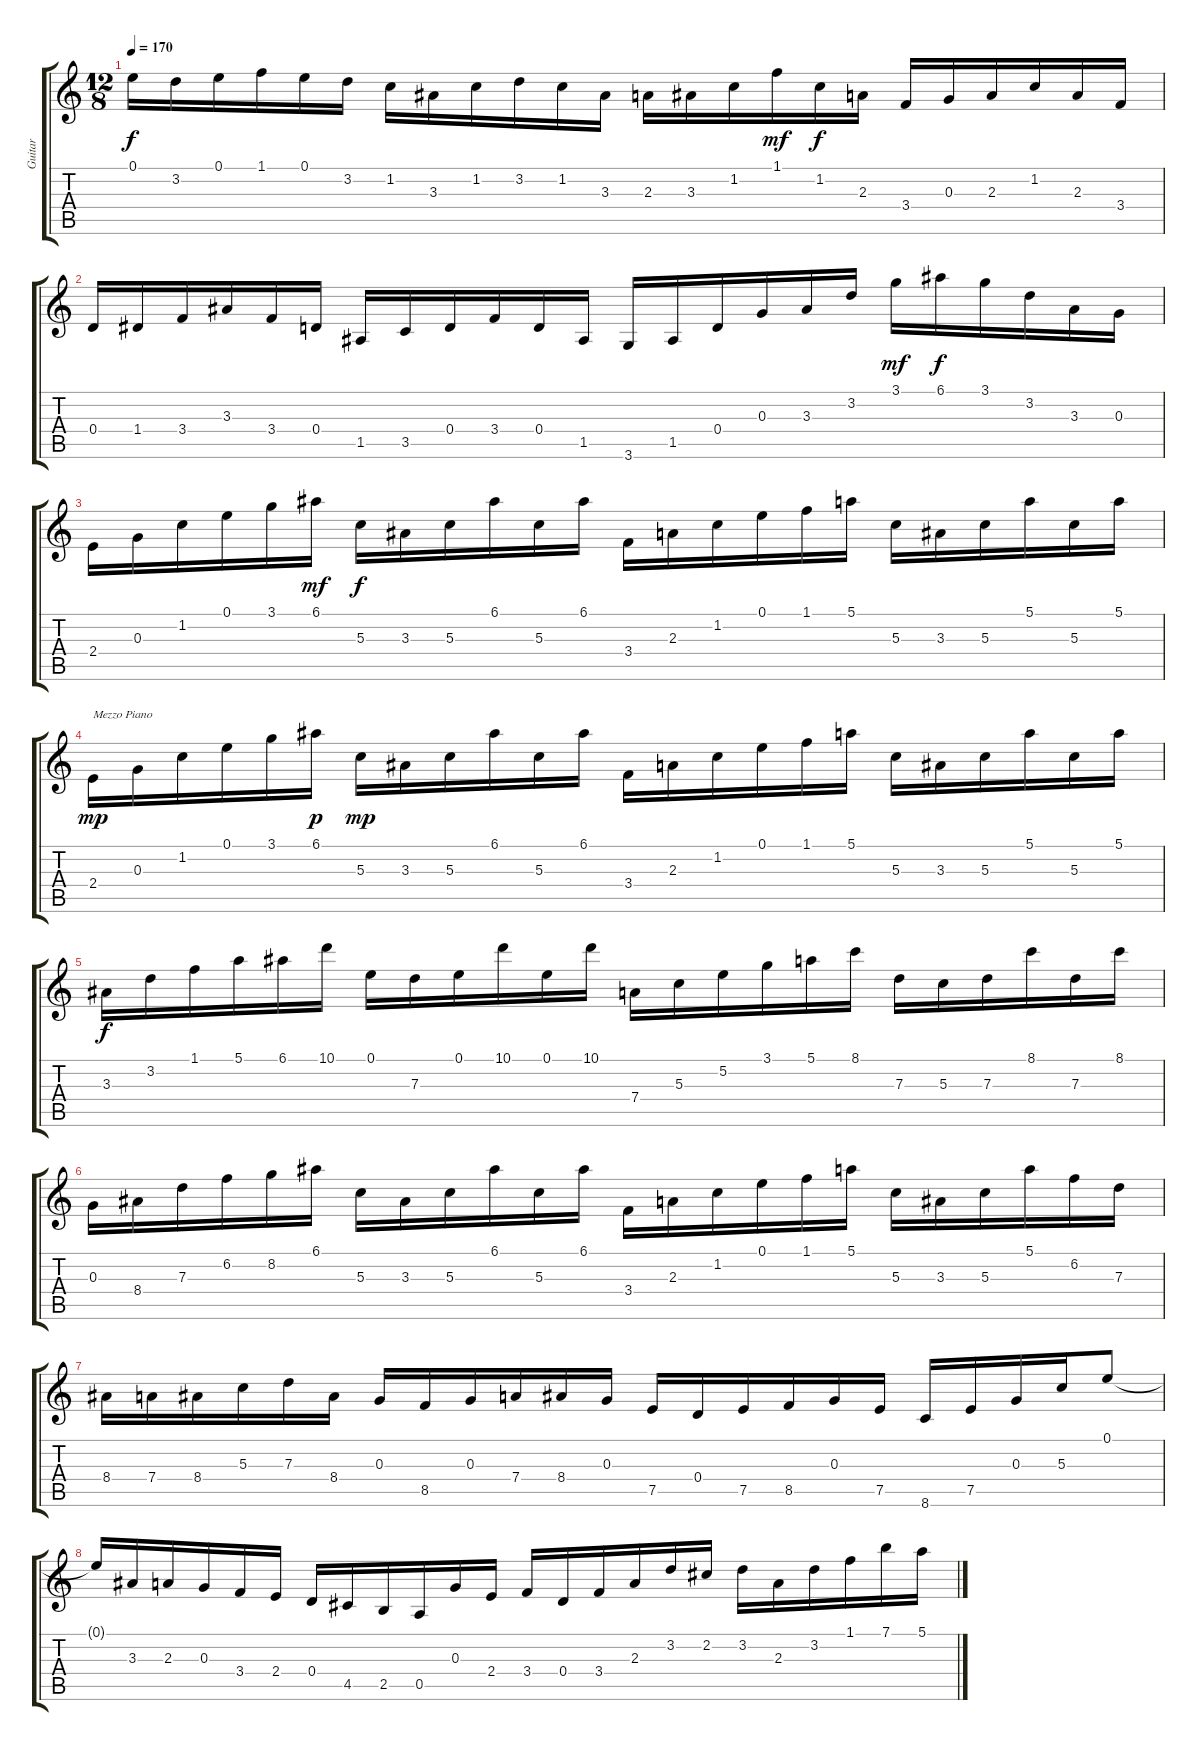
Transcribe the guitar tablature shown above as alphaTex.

\track ("Guitar" "Guitar") {instrument acousticguitarnylon}
\staff {score tabs}
\tuning (E4 B3 G3 D3 A2 E2) {hide}
\ts (12 8)
\tempo 170
\clef g2
\ks c
0.1.16{dy f} 3.2.16 0.1.16 1.1.16 0.1.16 3.2.16 1.2.16 3.3.16 1.2.16 3.2.16 1.2.16 3.3.16 2.3.16 3.3.16 1.2.16 1.1.16{dy mf} 1.2.16{dy f} 2.3.16 3.4.16 0.3.16 2.3.16 1.2.16 2.3.16 3.4.16 |
0.4.16 1.4.16 3.4.16 3.3.16 3.4.16 0.4.16 1.5.16 3.5.16 0.4.16 3.4.16 0.4.16 1.5.16 3.6.16 1.5.16 0.4.16 0.3.16 3.3.16 3.2.16 3.1.16{dy mf} 6.1.16{dy f} 3.1.16 3.2.16 3.3.16 0.3.16 |
2.4.16 0.3.16 1.2.16 0.1.16 3.1.16 6.1.16{dy mf} 5.3.16{dy f} 3.3.16 5.3.16 6.1.16 5.3.16 6.1.16 3.4.16 2.3.16 1.2.16 0.1.16 1.1.16 5.1.16 5.3.16 3.3.16 5.3.16 5.1.16 5.3.16 5.1.16 |
2.4.16{txt "Mezzo Piano" dy mp} 0.3.16 1.2.16 0.1.16 3.1.16 6.1.16{dy p} 5.3.16{dy mp} 3.3.16 5.3.16 6.1.16 5.3.16 6.1.16 3.4.16 2.3.16 1.2.16 0.1.16 1.1.16 5.1.16 5.3.16 3.3.16 5.3.16 5.1.16 5.3.16 5.1.16 |
3.3.16{dy f} 3.2.16 1.1.16 5.1.16 6.1.16 10.1.16 0.1.16 7.3.16 0.1.16 10.1.16 0.1.16 10.1.16 7.4.16 5.3.16 5.2.16 3.1.16 5.1.16 8.1.16 7.3.16 5.3.16 7.3.16 8.1.16 7.3.16 8.1.16 |
0.3.16 8.4.16 7.3.16 6.2.16 8.2.16 6.1.16 5.3.16 3.3.16 5.3.16 6.1.16 5.3.16 6.1.16 3.4.16 2.3.16 1.2.16 0.1.16 1.1.16 5.1.16 5.3.16 3.3.16 5.3.16 5.1.16 6.2.16 7.3.16 |
8.4.16 7.4.16 8.4.16 5.3.16 7.3.16 8.4.16 0.3.16 8.5.16 0.3.16 7.4.16 8.4.16 0.3.16 7.5.16 0.4.16 7.5.16 8.5.16 0.3.16 7.5.16 8.6.16 7.5.16 0.3.16 5.3.16 0.1.8 |
0.1{t}.16 3.3.16 2.3.16 0.3.16 3.4.16 2.4.16 0.4.16 4.5.16 2.5.16 0.5.16 0.3.16 2.4.16 3.4.16 0.4.16 3.4.16 2.3.16 3.2.16 2.2.16 3.2.16 2.3.16 3.2.16 1.1.16 7.1.16 5.1.16
